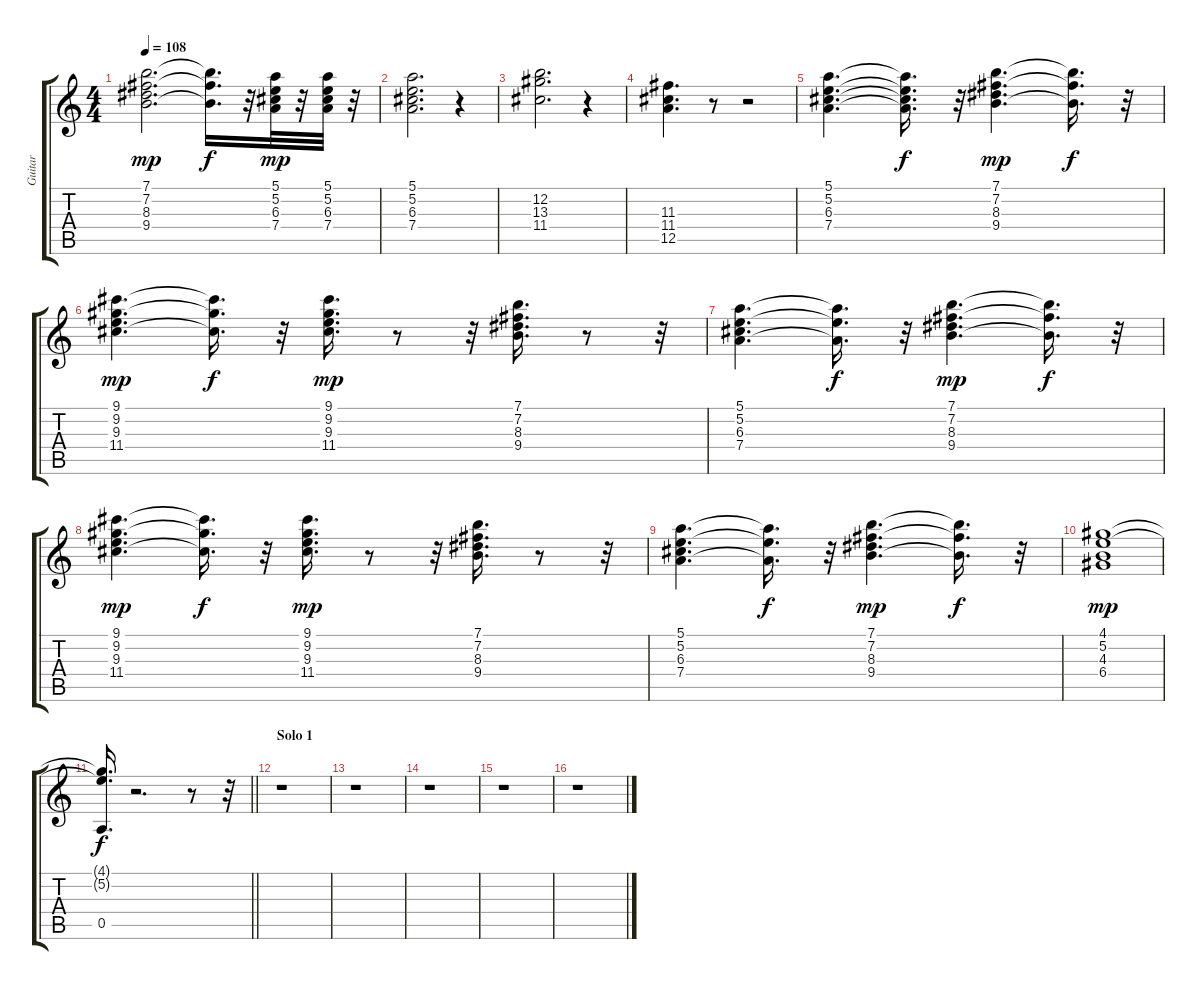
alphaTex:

\track ("Guitar" "Guitar") {instrument overdrivenguitar}
\staff {score tabs}
\tuning (E4 B3 G3 D3 A2 E2) {hide}
\ts (4 4)
\tempo 108
\clef g2
\ks c
(7.1 7.2 8.3 9.4).2{d dy mp} (7.1{t} 7.2{t} 9.4{t}).16{d dy f} r.32 (5.1 5.2 6.3 7.4).32{dy mp} r.32 (5.1 5.2 6.3 7.4).32 r.32 |
(5.1 5.2 6.3 7.4).2{d} r.4 |
(12.2 13.3 11.4).2{d} r.4 |
(11.3 11.4 12.5).4{d} r.8 r.2 |
(5.1 5.2 6.3 7.4).4{d} (5.1{t} 5.2{t} 6.3{t} 7.4{t}).16{d dy f} r.32 (7.1 7.2 8.3 9.4).4{d dy mp} (7.1{t} 7.2{t} 9.4{t}).16{d dy f} r.32 |
(9.1 9.2 9.3 11.4).4{d dy mp} (9.1{t} 9.2{t} 11.4{t}).16{d dy f} r.32 (9.1 9.2 9.3 11.4).16{d dy mp} r.8 r.32 (7.1 7.2 8.3 9.4).16{d} r.8 r.32 |
(5.1 5.2 6.3 7.4).4{d} (5.1{t} 5.2{t} 7.4{t}).16{d dy f} r.32 (7.1 7.2 8.3 9.4).4{d dy mp} (7.1{t} 7.2{t} 9.4{t}).16{d dy f} r.32 |
(9.1 9.2 9.3 11.4).4{d dy mp} (9.1{t} 9.2{t} 11.4{t}).16{d dy f} r.32 (9.1 9.2 9.3 11.4).16{d dy mp} r.8 r.32 (7.1 7.2 8.3 9.4).16{d} r.8 r.32 |
(5.1 5.2 6.3 7.4).4{d} (5.1{t} 5.2{t} 7.4{t}).16{d dy f} r.32 (7.1 7.2 8.3 9.4).4{d dy mp} (7.1{t} 7.2{t} 9.4{t}).16{d dy f} r.32 |
(4.1 5.2 4.3 6.4).1{dy mp} |
\barLineRight lightlight
(4.1{t} 5.2{t} 0.5).16{d dy f} r.2{d} r.8 r.32 |
\section ("" "Solo 1")
r.1 |
r.1 |
r.1 |
r.1 |
r.1
